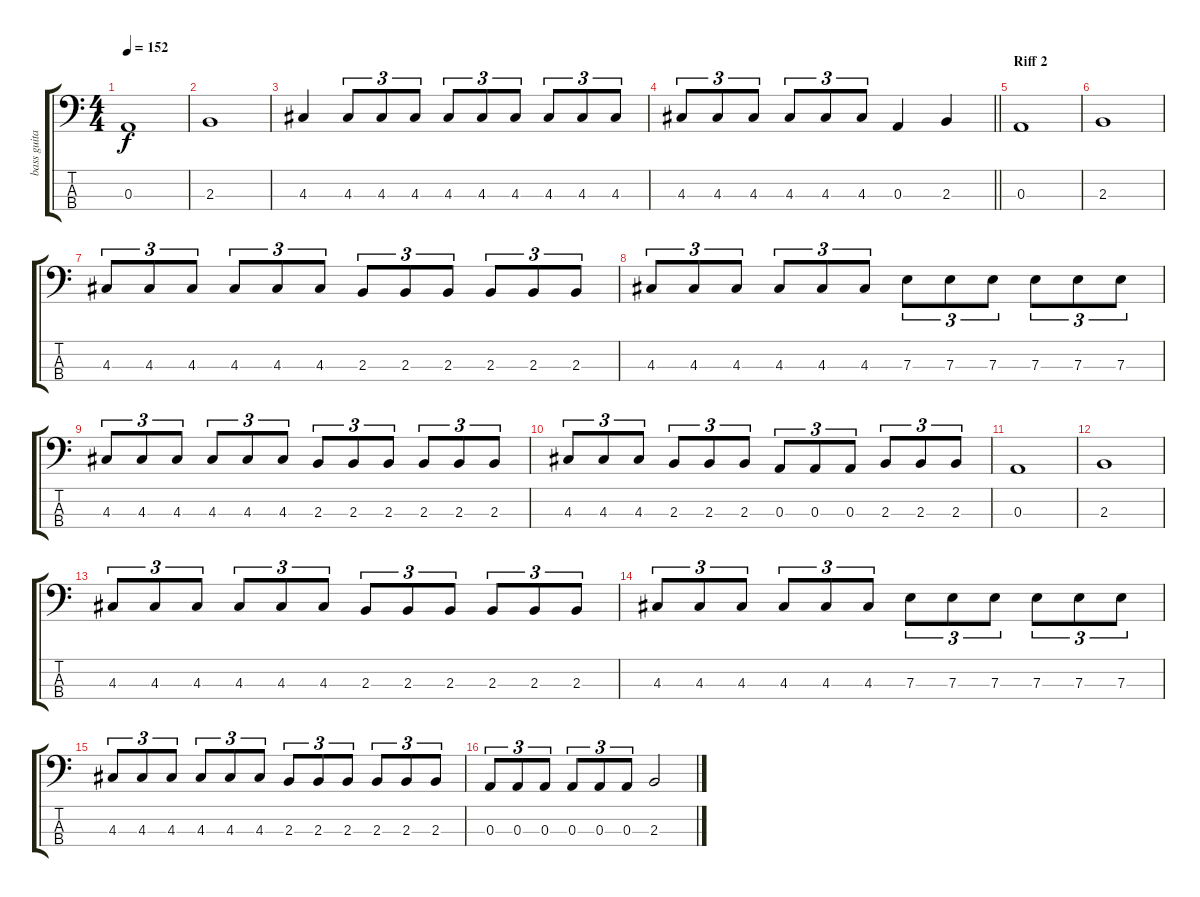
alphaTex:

\track ("bass guitar" "bass guita") {instrument electricbasspick}
\staff {score tabs}
\tuning (G2 D2 A1 E1) {hide}
\ts (4 4)
\tempo 152
\clef f4
\ks c
0.3.1{dy f} |
2.3.1 |
4.3.4 4.3.8{tu (3 2)} 4.3.8{tu (3 2)} 4.3.8{tu (3 2)} 4.3.8{tu (3 2)} 4.3.8{tu (3 2)} 4.3.8{tu (3 2)} 4.3.8{tu (3 2)} 4.3.8{tu (3 2)} 4.3.8{tu (3 2)} |
\barLineRight lightlight
4.3.8{tu (3 2)} 4.3.8{tu (3 2)} 4.3.8{tu (3 2)} 4.3.8{tu (3 2)} 4.3.8{tu (3 2)} 4.3.8{tu (3 2)} 0.3.4 2.3.4 |
\section ("" "Riff 2")
0.3.1 |
2.3.1 |
4.3.8{tu (3 2)} 4.3.8{tu (3 2)} 4.3.8{tu (3 2)} 4.3.8{tu (3 2)} 4.3.8{tu (3 2)} 4.3.8{tu (3 2)} 2.3.8{tu (3 2)} 2.3.8{tu (3 2)} 2.3.8{tu (3 2)} 2.3.8{tu (3 2)} 2.3.8{tu (3 2)} 2.3.8{tu (3 2)} |
4.3.8{tu (3 2)} 4.3.8{tu (3 2)} 4.3.8{tu (3 2)} 4.3.8{tu (3 2)} 4.3.8{tu (3 2)} 4.3.8{tu (3 2)} 7.3.8{tu (3 2)} 7.3.8{tu (3 2)} 7.3.8{tu (3 2)} 7.3.8{tu (3 2)} 7.3.8{tu (3 2)} 7.3.8{tu (3 2)} |
4.3.8{tu (3 2)} 4.3.8{tu (3 2)} 4.3.8{tu (3 2)} 4.3.8{tu (3 2)} 4.3.8{tu (3 2)} 4.3.8{tu (3 2)} 2.3.8{tu (3 2)} 2.3.8{tu (3 2)} 2.3.8{tu (3 2)} 2.3.8{tu (3 2)} 2.3.8{tu (3 2)} 2.3.8{tu (3 2)} |
4.3.8{tu (3 2)} 4.3.8{tu (3 2)} 4.3.8{tu (3 2)} 2.3.8{tu (3 2)} 2.3.8{tu (3 2)} 2.3.8{tu (3 2)} 0.3.8{tu (3 2)} 0.3.8{tu (3 2)} 0.3.8{tu (3 2)} 2.3.8{tu (3 2)} 2.3.8{tu (3 2)} 2.3.8{tu (3 2)} |
0.3.1 |
2.3.1 |
4.3.8{tu (3 2)} 4.3.8{tu (3 2)} 4.3.8{tu (3 2)} 4.3.8{tu (3 2)} 4.3.8{tu (3 2)} 4.3.8{tu (3 2)} 2.3.8{tu (3 2)} 2.3.8{tu (3 2)} 2.3.8{tu (3 2)} 2.3.8{tu (3 2)} 2.3.8{tu (3 2)} 2.3.8{tu (3 2)} |
4.3.8{tu (3 2)} 4.3.8{tu (3 2)} 4.3.8{tu (3 2)} 4.3.8{tu (3 2)} 4.3.8{tu (3 2)} 4.3.8{tu (3 2)} 7.3.8{tu (3 2)} 7.3.8{tu (3 2)} 7.3.8{tu (3 2)} 7.3.8{tu (3 2)} 7.3.8{tu (3 2)} 7.3.8{tu (3 2)} |
4.3.8{tu (3 2)} 4.3.8{tu (3 2)} 4.3.8{tu (3 2)} 4.3.8{tu (3 2)} 4.3.8{tu (3 2)} 4.3.8{tu (3 2)} 2.3.8{tu (3 2)} 2.3.8{tu (3 2)} 2.3.8{tu (3 2)} 2.3.8{tu (3 2)} 2.3.8{tu (3 2)} 2.3.8{tu (3 2)} |
0.3.8{tu (3 2)} 0.3.8{tu (3 2)} 0.3.8{tu (3 2)} 0.3.8{tu (3 2)} 0.3.8{tu (3 2)} 0.3.8{tu (3 2)} 2.3.2
